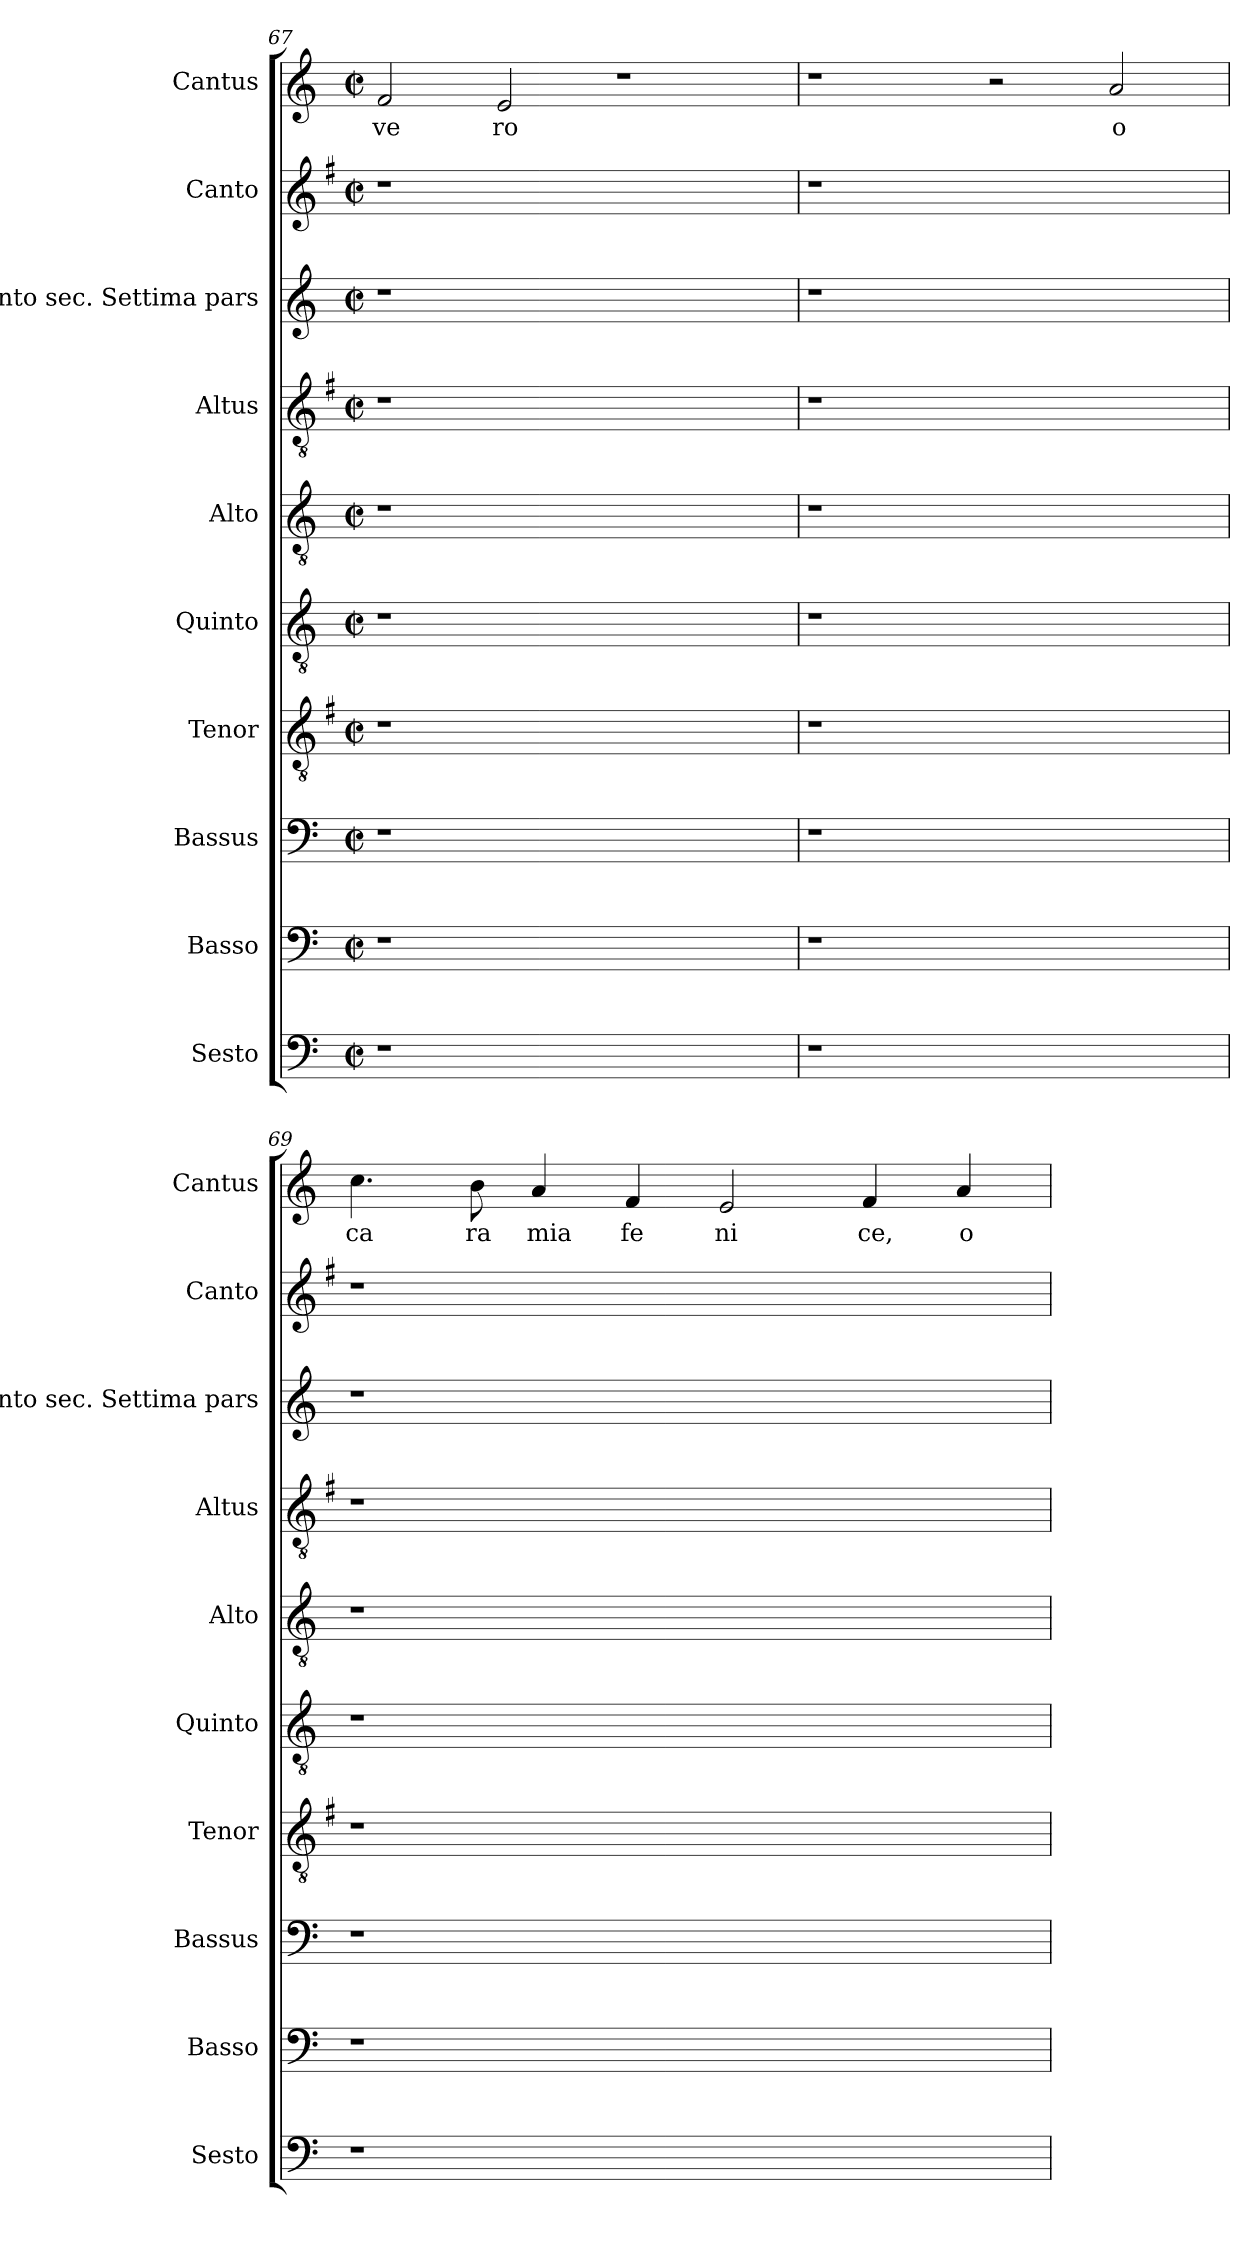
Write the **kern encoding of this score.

**kern	**kern	**kern	**kern	**kern	**kern	**kern	**kern	**kern	**kern	**text
*part10	*part9	*part8	*part7	*part6	*part5	*part4	*part3	*part2	*part1	*part1
*staff10	*staff9	*staff8	*staff7	*staff6	*staff5	*staff4	*staff3	*staff2	*staff1	*staff1
*I"Sesto	*I"Basso	*I"Bassus	*I"Tenor	*I"Quinto	*I"Alto	*I"Altus	*I"Canto sec. Settima pars	*I"Canto	*I"Cantus	*
*I'Sesto	*I'Basso	*I'Bassus	*I'Tenor	*I'Quinto	*I'Alto	*I'Altus	*I'Canto sec. Settima pars	*I'Canto	*I'Cantus	*
*clefF4	*clefF4	*clefF4	*clefGv2	*clefGv2	*clefGv2	*clefGv2	*clefG2	*clefG2	*clefG2	*
*k[]	*k[]	*k[]	*k[f#]	*k[]	*k[]	*k[f#]	*k[]	*k[f#]	*k[]	*
*C:	*C:	*C:	*G:	*C:	*C:	*G:	*C:	*G:	*C:	*
*M2/2	*M2/2	*M2/2	*M2/2	*M2/2	*M2/2	*M2/2	*M2/2	*M2/2	*M2/2	*
*met(c|)	*met(c|)	*met(c|)	*met(c|)	*met(c|)	*met(c|)	*met(c|)	*met(c|)	*met(c|)	*met(c|)	*
=67	=67	=67	=67	=67	=67	=67	=67	=67	=67	=67
!	!	!	!	!	!	!	!	!	!	!LO:LY:b
1r	1r	1r	1r	1r	1r	1r	1r	1r	2f/	ve
!	!	!	!	!	!	!	!	!	!	!LO:LY:b
.	.	.	.	.	.	.	.	.	2e/	ro
1ryy	1ryy	1ryy	1ryy	1ryy	1ryy	1ryy	1ryy	1ryy	1r	.
=68	=68	=68	=68	=68	=68	=68	=68	=68	=68	=68
1r	1r	1r	1r	1r	1r	1r	1r	1r	1r	.
1ryy	1ryy	1ryy	1ryy	1ryy	1ryy	1ryy	1ryy	1ryy	2r	.
!	!	!	!	!	!	!	!	!	!	!LO:LY:b
.	.	.	.	.	.	.	.	.	2a/	o
=69	=69	=69	=69	=69	=69	=69	=69	=69	=69	=69
!	!	!	!	!	!	!	!	!	!	!LO:LY:b
1r	1r	1r	1r	1r	1r	1r	1r	1r	4.cc\	ca
!	!	!	!	!	!	!	!	!	!	!LO:LY:b
.	.	.	.	.	.	.	.	.	8b\	ra
!	!	!	!	!	!	!	!	!	!	!LO:LY:b
.	.	.	.	.	.	.	.	.	4a/	mia
!	!	!	!	!	!	!	!	!	!	!LO:LY:b
.	.	.	.	.	.	.	.	.	4f/	fe
!	!	!	!	!	!	!	!	!	!	!LO:LY:b
1ryy	1ryy	1ryy	1ryy	1ryy	1ryy	1ryy	1ryy	1ryy	2e/	ni
!	!	!	!	!	!	!	!	!	!	!LO:LY:b
.	.	.	.	.	.	.	.	.	4f/	ce,
!	!	!	!	!	!	!	!	!	!	!LO:LY:b
.	.	.	.	.	.	.	.	.	4a/	o
=	=	=	=	=	=	=	=	=	=	=
*-	*-	*-	*-	*-	*-	*-	*-	*-	*-	*-
